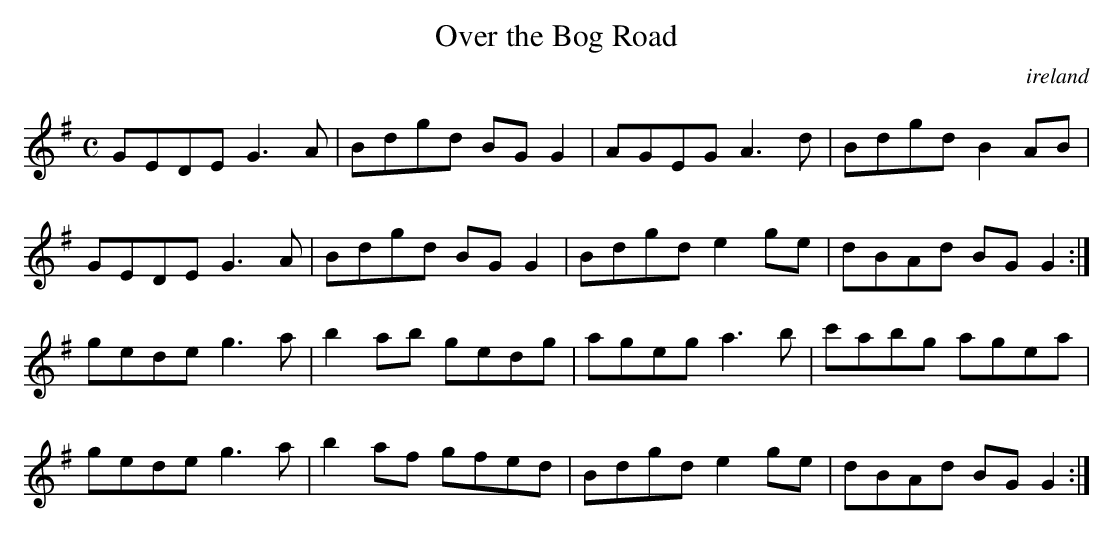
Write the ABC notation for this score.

X:1
T:Over the Bog Road
O:ireland
M:C
L:1/8
K:G Major
GEDE G3A|Bdgd BGG2|AGEG A3d|Bdgd B2AB|!
GEDE G3A|Bdgd BGG2|Bdgd e2ge|dBAd BGG2:|!
gede g3a|b2ab gedg|ageg a3b|c'abg agea|!
gede g3a|b2af gfed|Bdgd e2ge|dBAd BGG2:|!
